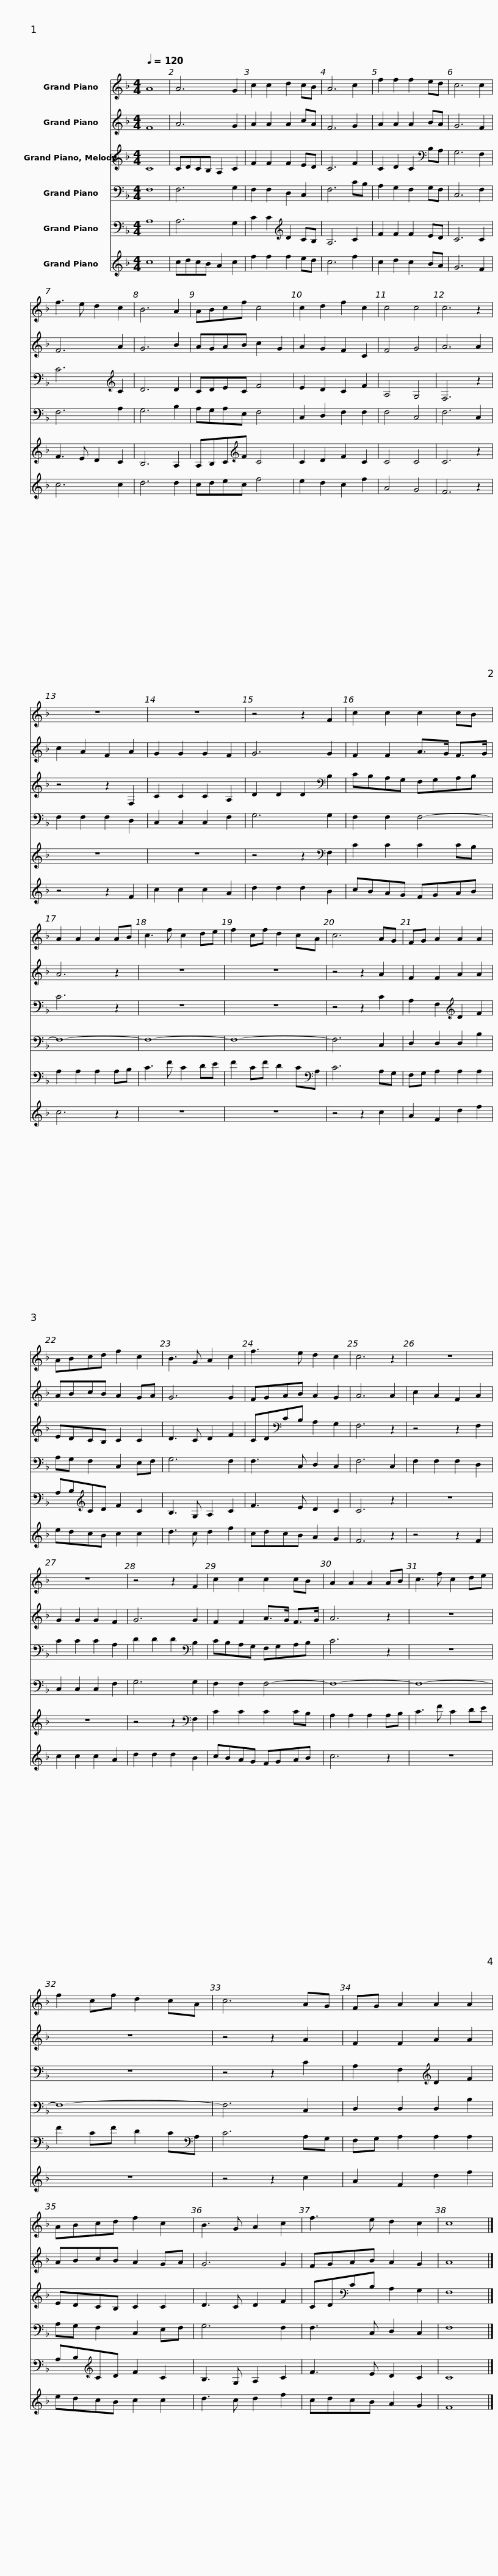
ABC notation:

X:1
%%score 1 2 3 4 5 6
L:1/8
Q:1/4=120
M:4/4
I:linebreak $
K:F
V:1 treble
V:2 treble
V:3 treble
V:4 bass
V:5 bass
V:6 treble
V:1
 A8 | A6 G2 | c2 c2 d2 cB | A6 c2 | f2 f2 f2 ed | %5
 c6 c2 |$ f3 e d2 c2 | B6 A2 | ABcf c4 | c2 d2 f2 c2 | %10
 c4 c4 | c6 z2 | z8 | z8 |$ z4 z2 F2 | %15
 c2 c2 c2 cB | A2 A2 A2 AB | c3 f c2 de | f2 cf d2 cA | c6 AG |$ %20
 FG A2 A2 A2 | ABcd f2 c2 | B3 G A2 c2 | f3 e d2 c2 | c6 z2 | %25
 z8 | z8 |$ z4 z2 F2 | c2 c2 c2 cB | A2 A2 A2 AB | %30
 c3 f c2 de | f2 cf d2 cA | c6 AG |$ FG A2 A2 A2 | ABcd f2 c2 | %35
 B3 G A2 c2 | f3 e d2 c2 | c8 |] %38
V:2
 F8 | A6 G2 | A2 A2 A2 cA | F6 G2 | A2 A2 A2 BA | %5
 G6 F2 |$ F6 A2 | G6 B2 | AGAB c2 G2 | A2 G2 F2 C2 | %10
 F4 G4 | A6 A2 | c2 A2 F2 A2 | G2 G2 G2 F2 |$ G6 G2 | %15
 F2 F2 A>G F>G | A6 z2 | z8 | z8 | z4 z2 A2 |$ %20
 F2 F2 A2 A2 | ABcB A2 GA | G6 G2 | FGAB A2 G2 | A6 A2 | %25
 c2 A2 F2 A2 | G2 G2 G2 F2 |$ G6 G2 | F2 F2 A>G F>G | A6 z2 | %30
 z8 | z8 | z4 z2 A2 |$ F2 F2 A2 A2 | ABcB A2 GA | %35
 G6 G2 | FGAB A2 G2 | A8 |] %38
V:3
 C8 | CDCB, A,2 C2 | F2 F2 F2 ED | C6 F2 | C2 D2 C2[K:bass] B,A, | %5
 G,6 F,2 |$ C6[K:treble] C2 | D6 D2 | CDEC F4 | E2 D2 C2 F2 | %10
 A,4 G,4 | F,6 z2 | z4 z2 F,2 | C2 C2 C2 A,2 |$ D2 D2 D2[K:bass] B,2 | %15
 CB,A,G, F,G,A,B, | C6 z2 | z8 | z8 | z4 z2 C2 |$ %20
 A,2 F,2[K:treble] D2 F2 | EDCB, C2 C2 | D3 C D2 F2 | CD[K:bass]CB, A,2 G,2 | F,6 z2 | %25
 z4 z2 F,2 | C2 C2 C2 A,2 |$ D2 D2 D2[K:bass] B,2 | CB,A,G, F,G,A,B, | C6 z2 | %30
 z8 | z8 | z4 z2 C2 |$ A,2 F,2[K:treble] D2 F2 | EDCB, C2 C2 | %35
 D3 C D2 F2 | CD[K:bass]CB, A,2 G,2 | F,8 |] %38
V:4
 F,8 | F,6 G,2 | F,2 F,2 D,2 C,2 | F,6 CB, | A,2 G,2 F,2 G,F, | %5
 C,6 F,2 |$ F,6 A,2 | G,6 B,2 | A,G,A,E, F,4 | C,2 D,2 F,2 F,2 | %10
 F,4 C,4 | F,6 C,2 | F,2 F,2 F,2 D,2 | C,2 C,2 C,2 F,2 |$ G,6 G,2 | %15
 F,2 F,2 F,4- | F,8- | F,8- | F,8- | F,6 C,2 |$ %20
 D,2 D,2 D,2 B,2 | A,G, F,2 C,2 E,F, | G,6 F,2 | F,3 C, D,2 C,2 | F,6 C,2 | %25
 F,2 F,2 F,2 D,2 | C,2 C,2 C,2 F,2 |$ G,6 G,2 | F,2 F,2 F,4- | F,8- | %30
 F,8- | F,8- | F,6 C,2 |$ D,2 D,2 D,2 B,2 | A,G, F,2 C,2 E,F, | %35
 G,6 F,2 | F,3 C, D,2 C,2 | F,8 |] %38
V:5
 A,8 | A,6 G,2 | C2 C2[K:treble] D2 CB, | A,6 C2 | F2 F2 F2 ED | %5
 C6 C2 |$ F3 E D2 C2 | B,6 A,2 | A,B,C[K:treble]F C4 | C2 D2 F2 C2 | %10
 C4 C4 | C6 z2 | z8 | z8 |$ z4 z2[K:bass] F,2 | %15
 C2 C2 C2 CB, | A,2 A,2 A,2 A,B, | C3 F C2 DE | F2 CF D2 C[K:bass]A, | C6 A,G, |$ %20
 F,G, A,2 A,2 A,2 | A,B,[K:treble]CD F2 C2 | B,3 G, A,2 C2 | F3 E D2 C2 | C6 z2 | %25
 z8 | z8 |$ z4 z2[K:bass] F,2 | C2 C2 C2 CB, | A,2 A,2 A,2 A,B, | %30
 C3 F C2 DE | F2 CF D2 C[K:bass]A, | C6 A,G, |$ F,G, A,2 A,2 A,2 | A,B,[K:treble]CD F2 C2 | %35
 B,3 G, A,2 C2 | F3 E D2 C2 | C8 |] %38
V:6
 c8 | cdcB A2 c2 | f2 f2 f2 ed | c6 f2 | c2 d2 c2 BA | %5
 G6 F2 |$ c6 c2 | d6 d2 | cdec f4 | e2 d2 c2 f2 | %10
 A4 G4 | F6 z2 | z4 z2 F2 | c2 c2 c2 A2 |$ d2 d2 d2 B2 | %15
 cBAG FGAB | c6 z2 | z8 | z8 | z4 z2 c2 |$ %20
 A2 F2 d2 f2 | edcB c2 c2 | d3 c d2 f2 | cdcB A2 G2 | F6 z2 | %25
 z4 z2 F2 | c2 c2 c2 A2 |$ d2 d2 d2 B2 | cBAG FGAB | c6 z2 | %30
 z8 | z8 | z4 z2 c2 |$ A2 F2 d2 f2 | edcB c2 c2 | %35
 d3 c d2 f2 | cdcB A2 G2 | F8 |] %38
